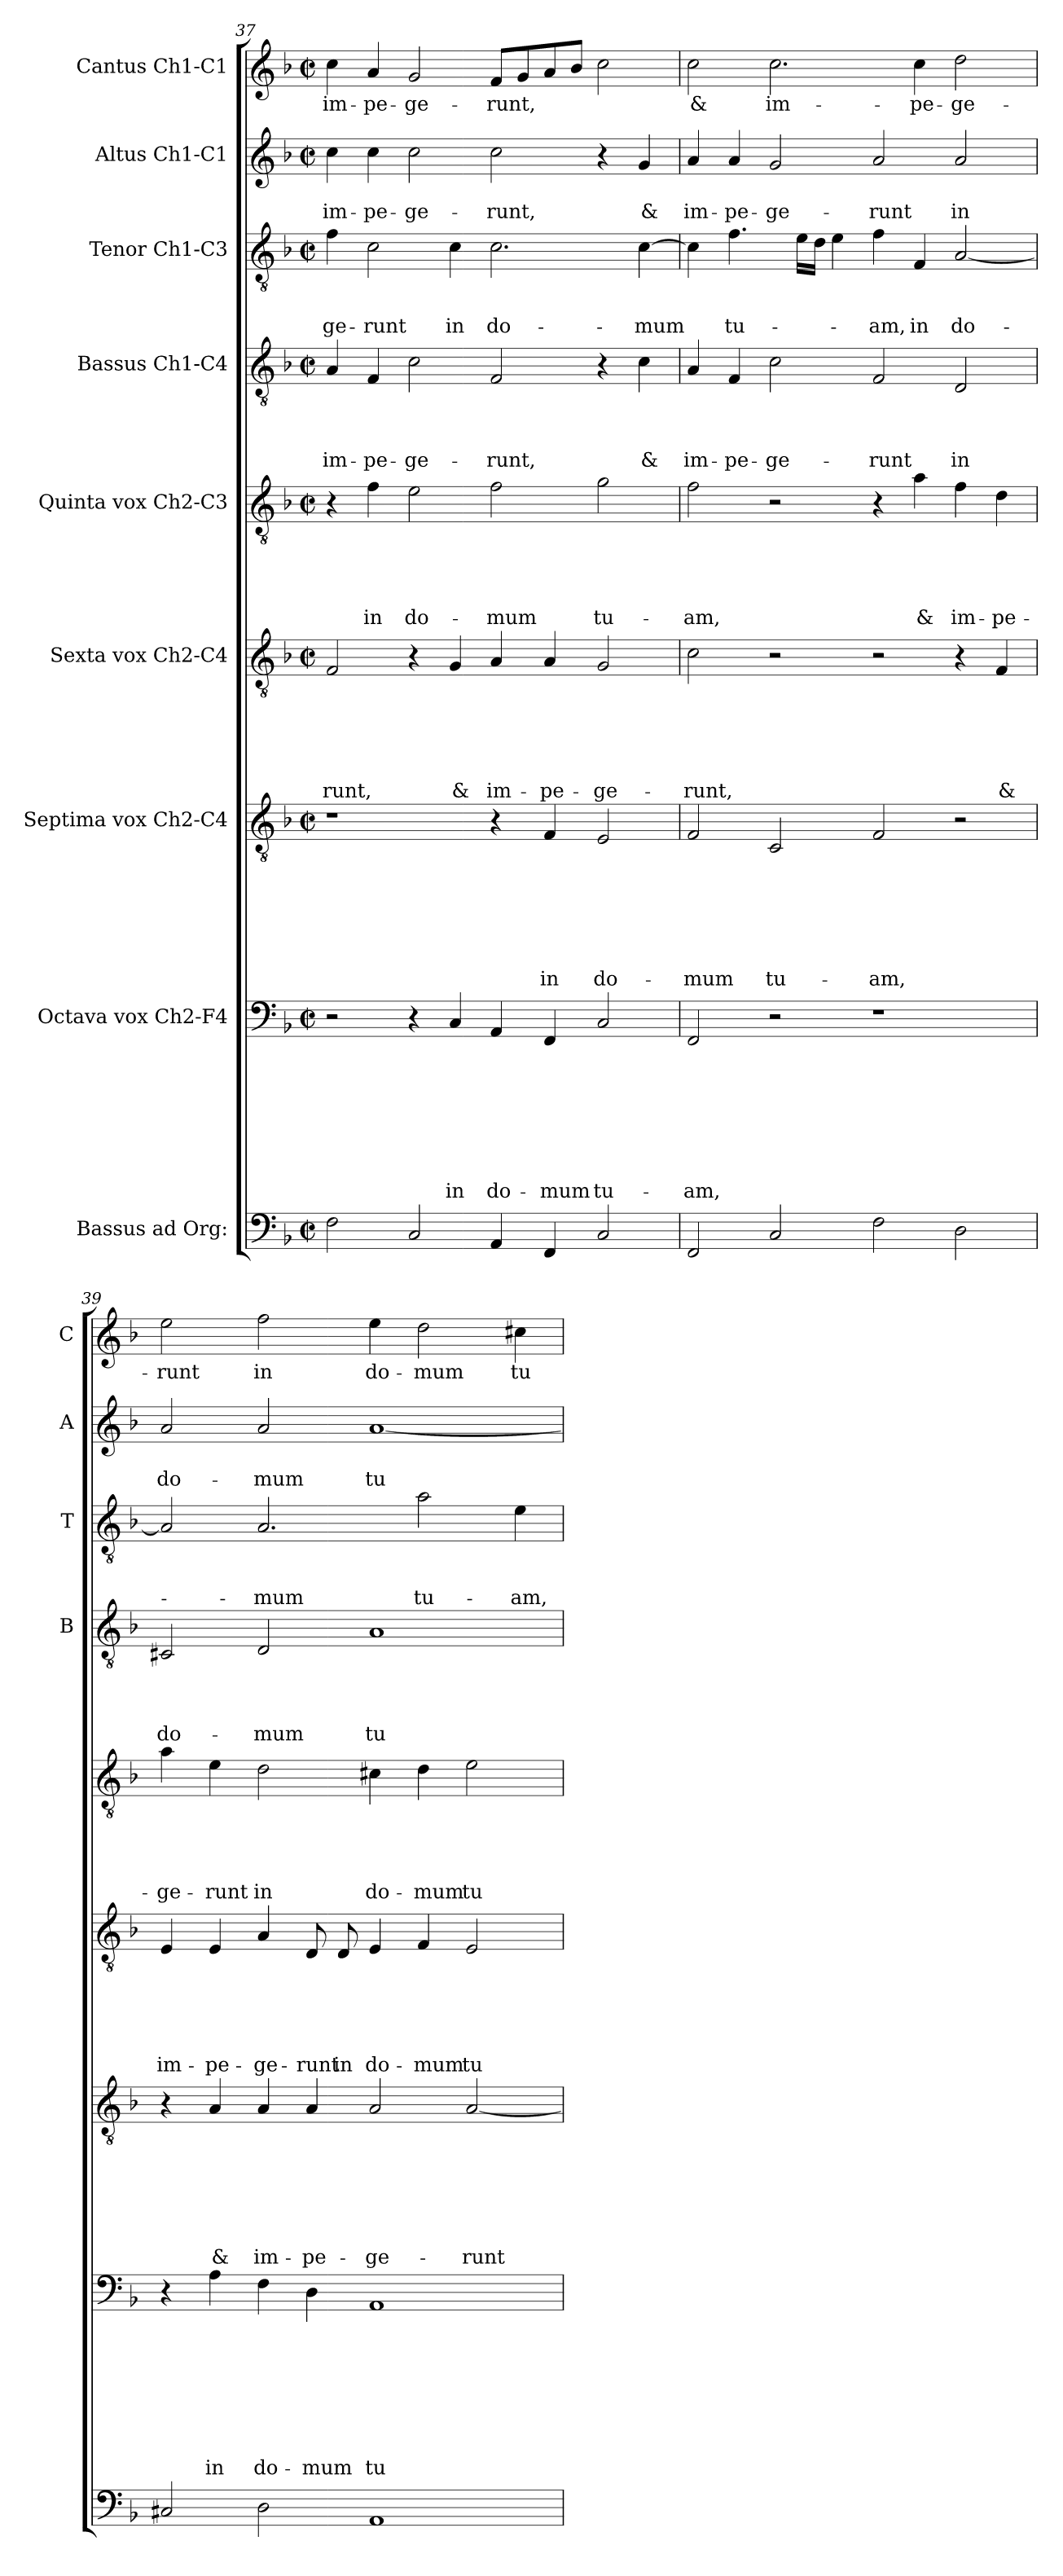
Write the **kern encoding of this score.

**kern	**kern	**text	**text	**text	**text	**text	**text	**text	**text	**kern	**text	**text	**text	**text	**text	**text	**text	**kern	**text	**text	**text	**text	**text	**text	**kern	**text	**text	**text	**text	**text	**kern	**text	**text	**text	**text	**kern	**text	**text	**text	**kern	**text	**text	**kern	**text
*part9	*part8	*part8	*part8	*part8	*part8	*part8	*part8	*part8	*part8	*part7	*part7	*part7	*part7	*part7	*part7	*part7	*part7	*part6	*part6	*part6	*part6	*part6	*part6	*part6	*part5	*part5	*part5	*part5	*part5	*part5	*part4	*part4	*part4	*part4	*part4	*part3	*part3	*part3	*part3	*part2	*part2	*part2	*part1	*part1
*staff9	*staff8	*staff8	*staff8	*staff8	*staff8	*staff8	*staff8	*staff8	*staff8	*staff7	*staff7	*staff7	*staff7	*staff7	*staff7	*staff7	*staff7	*staff6	*staff6	*staff6	*staff6	*staff6	*staff6	*staff6	*staff5	*staff5	*staff5	*staff5	*staff5	*staff5	*staff4	*staff4	*staff4	*staff4	*staff4	*staff3	*staff3	*staff3	*staff3	*staff2	*staff2	*staff2	*staff1	*staff1
*I"Bassus ad Org:	*I"Octava vox Ch2-F4	*	*	*	*	*	*	*	*	*I"Septima vox Ch2-C4	*	*	*	*	*	*	*	*I"Sexta vox Ch2-C4	*	*	*	*	*	*	*I"Quinta vox Ch2-C3	*	*	*	*	*	*I"Bassus Ch1-C4	*	*	*	*	*I"Tenor Ch1-C3	*	*	*	*I"Altus Ch1-C1	*	*	*I"Cantus Ch1-C1	*
*	*	*	*	*	*	*	*	*	*	*	*	*	*	*	*	*	*	*	*	*	*	*	*	*	*	*	*	*	*	*	*I'B	*	*	*	*	*I'T	*	*	*	*I'A	*	*	*I'C	*
*clefF4	*clefF4	*	*	*	*	*	*	*	*	*clefGv2	*	*	*	*	*	*	*	*clefGv2	*	*	*	*	*	*	*clefGv2	*	*	*	*	*	*clefGv2	*	*	*	*	*clefGv2	*	*	*	*clefG2	*	*	*clefG2	*
*k[b-]	*k[b-]	*	*	*	*	*	*	*	*	*k[b-]	*	*	*	*	*	*	*	*k[b-]	*	*	*	*	*	*	*k[b-]	*	*	*	*	*	*k[b-]	*	*	*	*	*k[b-]	*	*	*	*k[b-]	*	*	*k[b-]	*
*F:	*F:	*	*	*	*	*	*	*	*	*F:	*	*	*	*	*	*	*	*F:	*	*	*	*	*	*	*F:	*	*	*	*	*	*F:	*	*	*	*	*F:	*	*	*	*F:	*	*	*F:	*
*M2/2	*M2/2	*	*	*	*	*	*	*	*	*M2/2	*	*	*	*	*	*	*	*M2/2	*	*	*	*	*	*	*M2/2	*	*	*	*	*	*M2/2	*	*	*	*	*M2/2	*	*	*	*M2/2	*	*	*M2/2	*
*met(c|)	*met(c|)	*	*	*	*	*	*	*	*	*met(c|)	*	*	*	*	*	*	*	*met(c|)	*	*	*	*	*	*	*met(c|)	*	*	*	*	*	*met(c|)	*	*	*	*	*met(c|)	*	*	*	*met(c|)	*	*	*met(c|)	*
=37	=37	=37	=37	=37	=37	=37	=37	=37	=37	=37	=37	=37	=37	=37	=37	=37	=37	=37	=37	=37	=37	=37	=37	=37	=37	=37	=37	=37	=37	=37	=37	=37	=37	=37	=37	=37	=37	=37	=37	=37	=37	=37	=37	=37
!	!	!	!	!	!	!	!	!	!	!	!	!	!	!	!	!	!	!	!	!	!	!	!	!LO:LY:b	!	!	!	!	!	!	!	!	!	!	!LO:LY:b	!	!	!	!LO:LY:b	!	!	!LO:LY:b	!	!LO:LY:b
2F\	2r	.	.	.	.	.	.	.	.	1r	.	.	.	.	.	.	.	2F/	.	.	.	.	.	-runt,	4r	.	.	.	.	.	4A/	.	.	.	im-	4f\	.	.	-ge-	4cc\	.	im-	4cc\	im-
!	!	!	!	!	!	!	!	!	!	!	!	!	!	!	!	!	!	!	!	!	!	!	!	!	!	!	!	!	!	!LO:LY:b	!	!	!	!	!LO:LY:b	!	!	!	!LO:LY:b	!	!	!LO:LY:b	!	!LO:LY:b
.	.	.	.	.	.	.	.	.	.	.	.	.	.	.	.	.	.	.	.	.	.	.	.	.	4f\	.	.	.	.	in	4F/	.	.	.	-pe-	2c\	.	.	-runt	4cc\	.	-pe-	4a/	-pe-
!	!	!	!	!	!	!	!	!	!	!	!	!	!	!	!	!	!	!	!	!	!	!	!	!	!	!	!	!	!	!LO:LY:b	!	!	!	!	!LO:LY:b	!	!	!	!	!	!	!LO:LY:b	!	!LO:LY:b
2C/	4r	.	.	.	.	.	.	.	.	.	.	.	.	.	.	.	.	4r	.	.	.	.	.	.	2e\	.	.	.	.	do-	2c\	.	.	.	-ge-	.	.	.	.	2cc\	.	-ge-	2g/	-ge-
!	!	!	!	!	!	!	!	!	!LO:LY:b	!	!	!	!	!	!	!	!	!	!	!	!	!	!	!LO:LY:b	!	!	!	!	!	!	!	!	!	!	!	!	!	!	!LO:LY:b	!	!	!	!	!
.	4C/	.	.	.	.	.	.	.	in	.	.	.	.	.	.	.	.	4G/	.	.	.	.	.	&	.	.	.	.	.	.	.	.	.	.	.	4c\	.	.	in	.	.	.	.	.
!	!	!	!	!	!	!	!	!	!LO:LY:b	!	!	!	!	!	!	!	!	!	!	!	!	!	!	!LO:LY:b	!	!	!	!	!	!LO:LY:b	!	!	!	!	!LO:LY:b	!	!	!	!LO:LY:b	!	!	!LO:LY:b	!	!LO:LY:b
4AA/	4AA/	.	.	.	.	.	.	.	do-	4r	.	.	.	.	.	.	.	4A/	.	.	.	.	.	im-	2f\	.	.	.	.	-mum	2F/	.	.	.	-runt,	2.c\	.	.	do-	2cc\	.	-runt,	8f/L	-runt,
.	.	.	.	.	.	.	.	.	.	.	.	.	.	.	.	.	.	.	.	.	.	.	.	.	.	.	.	.	.	.	.	.	.	.	.	.	.	.	.	.	.	.	8g/	.
!	!	!	!	!	!	!	!	!	!LO:LY:b	!	!	!	!	!	!	!	!LO:LY:b	!	!	!	!	!	!	!LO:LY:b	!	!	!	!	!	!	!	!	!	!	!	!	!	!	!	!	!	!	!	!
4FF/	4FF/	.	.	.	.	.	.	.	-mum	4F/	.	.	.	.	.	.	in	4A/	.	.	.	.	.	-pe-	.	.	.	.	.	.	.	.	.	.	.	.	.	.	.	.	.	.	8a/	.
.	.	.	.	.	.	.	.	.	.	.	.	.	.	.	.	.	.	.	.	.	.	.	.	.	.	.	.	.	.	.	.	.	.	.	.	.	.	.	.	.	.	.	8b-/J	.
!	!	!	!	!	!	!	!	!	!LO:LY:b	!	!	!	!	!	!	!	!LO:LY:b	!	!	!	!	!	!	!LO:LY:b	!	!	!	!	!	!LO:LY:b	!	!	!	!	!	!	!	!	!	!	!	!	!	!
2C/	2C/	.	.	.	.	.	.	.	tu-	2E/	.	.	.	.	.	.	do-	2G/	.	.	.	.	.	-ge-	2g\	.	.	.	.	tu-	4r	.	.	.	.	.	.	.	.	4r	.	.	2cc\	.
!	!	!	!	!	!	!	!	!	!	!	!	!	!	!	!	!	!	!	!	!	!	!	!	!	!	!	!	!	!	!	!	!	!	!	!LO:LY:b	!	!	!	!LO:LY:b	!	!	!LO:LY:b	!	!
.	.	.	.	.	.	.	.	.	.	.	.	.	.	.	.	.	.	.	.	.	.	.	.	.	.	.	.	.	.	.	4c\	.	.	.	&	[4c\	.	.	-mum	4g/	.	&	.	.
=38	=38	=38	=38	=38	=38	=38	=38	=38	=38	=38	=38	=38	=38	=38	=38	=38	=38	=38	=38	=38	=38	=38	=38	=38	=38	=38	=38	=38	=38	=38	=38	=38	=38	=38	=38	=38	=38	=38	=38	=38	=38	=38	=38	=38
!	!	!	!	!	!	!	!	!	!LO:LY:b	!	!	!	!	!	!	!	!LO:LY:b	!	!	!	!	!	!	!LO:LY:b	!	!	!	!	!	!LO:LY:b	!	!	!	!	!LO:LY:b	!	!	!	!	!	!	!LO:LY:b	!	!LO:LY:b
2FF/	2FF/	.	.	.	.	.	.	.	-am,	2F/	.	.	.	.	.	.	-mum	2c\	.	.	.	.	.	-runt,	2f\	.	.	.	.	-am,	4A/	.	.	.	im-	4c\]	.	.	.	4a/	.	im-	2cc\	&
!	!	!	!	!	!	!	!	!	!	!	!	!	!	!	!	!	!	!	!	!	!	!	!	!	!	!	!	!	!	!	!	!	!	!	!LO:LY:b	!	!	!	!LO:LY:b	!	!	!LO:LY:b	!	!
.	.	.	.	.	.	.	.	.	.	.	.	.	.	.	.	.	.	.	.	.	.	.	.	.	.	.	.	.	.	.	4F/	.	.	.	-pe-	4.f\	.	.	tu-	4a/	.	-pe-	.	.
!	!	!	!	!	!	!	!	!	!	!	!	!	!	!	!	!	!LO:LY:b	!	!	!	!	!	!	!	!	!	!	!	!	!	!	!	!	!	!LO:LY:b	!	!	!	!	!	!	!LO:LY:b	!	!LO:LY:b
2C/	2r	.	.	.	.	.	.	.	.	2C/	.	.	.	.	.	.	tu-	2r	.	.	.	.	.	.	2r	.	.	.	.	.	2c\	.	.	.	-ge-	.	.	.	.	2g/	.	-ge-	2.cc\	im-
.	.	.	.	.	.	.	.	.	.	.	.	.	.	.	.	.	.	.	.	.	.	.	.	.	.	.	.	.	.	.	.	.	.	.	.	16e\LL	.	.	.	.	.	.	.	.
.	.	.	.	.	.	.	.	.	.	.	.	.	.	.	.	.	.	.	.	.	.	.	.	.	.	.	.	.	.	.	.	.	.	.	.	16d\JJ	.	.	.	.	.	.	.	.
.	.	.	.	.	.	.	.	.	.	.	.	.	.	.	.	.	.	.	.	.	.	.	.	.	.	.	.	.	.	.	.	.	.	.	.	4e\	.	.	.	.	.	.	.	.
!	!	!	!	!	!	!	!	!	!	!	!	!	!	!	!	!	!LO:LY:b	!	!	!	!	!	!	!	!	!	!	!	!	!	!	!	!	!	!LO:LY:b	!	!	!	!LO:LY:b	!	!	!LO:LY:b	!	!
2F\	1r	.	.	.	.	.	.	.	.	2F/	.	.	.	.	.	.	-am,	2r	.	.	.	.	.	.	4r	.	.	.	.	.	2F/	.	.	.	-runt	4f\	.	.	-am,	2a/	.	-runt	.	.
!	!	!	!	!	!	!	!	!	!	!	!	!	!	!	!	!	!	!	!	!	!	!	!	!	!	!	!	!	!	!LO:LY:b	!	!	!	!	!	!	!	!	!LO:LY:b	!	!	!	!	!LO:LY:b
.	.	.	.	.	.	.	.	.	.	.	.	.	.	.	.	.	.	.	.	.	.	.	.	.	4a\	.	.	.	.	&	.	.	.	.	.	4F/	.	.	in	.	.	.	4cc\	-pe-
!	!	!	!	!	!	!	!	!	!	!	!	!	!	!	!	!	!	!	!	!	!	!	!	!	!	!	!	!	!	!LO:LY:b	!	!	!	!	!LO:LY:b	!	!	!	!LO:LY:b	!	!	!LO:LY:b	!	!LO:LY:b
2D\	.	.	.	.	.	.	.	.	.	2r	.	.	.	.	.	.	.	4r	.	.	.	.	.	.	4f\	.	.	.	.	im-	2D/	.	.	.	in	[2A/	.	.	do-	2a/	.	in	2dd\	-ge-
!	!	!	!	!	!	!	!	!	!	!	!	!	!	!	!	!	!	!	!	!	!	!	!	!LO:LY:b	!	!	!	!	!	!LO:LY:b	!	!	!	!	!	!	!	!	!	!	!	!	!	!
.	.	.	.	.	.	.	.	.	.	.	.	.	.	.	.	.	.	4F/	.	.	.	.	.	&	4d\	.	.	.	.	-pe-	.	.	.	.	.	.	.	.	.	.	.	.	.	.
!!LO:PB:g=z
=39	=39	=39	=39	=39	=39	=39	=39	=39	=39	=39	=39	=39	=39	=39	=39	=39	=39	=39	=39	=39	=39	=39	=39	=39	=39	=39	=39	=39	=39	=39	=39	=39	=39	=39	=39	=39	=39	=39	=39	=39	=39	=39	=39	=39
!	!	!	!	!	!	!	!	!	!	!	!	!	!	!	!	!	!	!	!	!	!	!	!	!LO:LY:b	!	!	!	!	!	!LO:LY:b	!	!	!	!	!LO:LY:b	!	!	!	!	!	!	!LO:LY:b	!	!LO:LY:b
2C#X/	4r	.	.	.	.	.	.	.	.	4r	.	.	.	.	.	.	.	4E/	.	.	.	.	.	im-	4a\	.	.	.	.	-ge-	2C#X/	.	.	.	do-	2A/]	.	.	.	2a/	.	do-	2ee\	-runt
!	!	!	!	!	!	!	!	!	!LO:LY:b	!	!	!	!	!	!	!	!LO:LY:b	!	!	!	!	!	!	!LO:LY:b	!	!	!	!	!	!LO:LY:b	!	!	!	!	!	!	!	!	!	!	!	!	!	!
.	4A\	.	.	.	.	.	.	.	in	4A/	.	.	.	.	.	.	&	4E/	.	.	.	.	.	-pe-	4e\	.	.	.	.	-runt	.	.	.	.	.	.	.	.	.	.	.	.	.	.
!	!	!	!	!	!	!	!	!	!LO:LY:b	!	!	!	!	!	!	!	!LO:LY:b	!	!	!	!	!	!	!LO:LY:b	!	!	!	!	!	!LO:LY:b	!	!	!	!	!LO:LY:b	!	!	!	!LO:LY:b	!	!	!LO:LY:b	!	!LO:LY:b
2D\	4F\	.	.	.	.	.	.	.	do-	4A/	.	.	.	.	.	.	im-	4A/	.	.	.	.	.	-ge-	2d\	.	.	.	.	in	2D/	.	.	.	-mum	2.A/	.	.	-mum	2a/	.	-mum	2ff\	in
!	!	!	!	!	!	!	!	!	!LO:LY:b	!	!	!	!	!	!	!	!LO:LY:b	!	!	!	!	!	!	!LO:LY:b	!	!	!	!	!	!	!	!	!	!	!	!	!	!	!	!	!	!	!	!
.	4D\	.	.	.	.	.	.	.	-mum	4A/	.	.	.	.	.	.	-pe-	8D/	.	.	.	.	.	-runt	.	.	.	.	.	.	.	.	.	.	.	.	.	.	.	.	.	.	.	.
!	!	!	!	!	!	!	!	!	!	!	!	!	!	!	!	!	!	!	!	!	!	!	!	!LO:LY:b	!	!	!	!	!	!	!	!	!	!	!	!	!	!	!	!	!	!	!	!
.	.	.	.	.	.	.	.	.	.	.	.	.	.	.	.	.	.	8D/	.	.	.	.	.	in	.	.	.	.	.	.	.	.	.	.	.	.	.	.	.	.	.	.	.	.
!	!	!	!	!	!	!	!	!	!LO:LY:b	!	!	!	!	!	!	!	!LO:LY:b	!	!	!	!	!	!	!LO:LY:b	!	!	!	!	!	!LO:LY:b	!	!	!	!	!LO:LY:b	!	!	!	!	!	!	!LO:LY:b	!	!LO:LY:b
1AA	1AA	.	.	.	.	.	.	.	tu-	2A/	.	.	.	.	.	.	-ge-	4E/	.	.	.	.	.	do-	4c#X\	.	.	.	.	do-	1A	.	.	.	tu-	.	.	.	.	[1a	.	tu-	4ee\	do-
!	!	!	!	!	!	!	!	!	!	!	!	!	!	!	!	!	!	!	!	!	!	!	!	!LO:LY:b	!	!	!	!	!	!LO:LY:b	!	!	!	!	!	!	!	!	!LO:LY:b	!	!	!	!	!LO:LY:b
.	.	.	.	.	.	.	.	.	.	.	.	.	.	.	.	.	.	4F/	.	.	.	.	.	-mum	4d\	.	.	.	.	-mum	.	.	.	.	.	2a\	.	.	tu-	.	.	.	2dd\	-mum
!	!	!	!	!	!	!	!	!	!	!	!	!	!	!	!	!	!LO:LY:b	!	!	!	!	!	!	!LO:LY:b	!	!	!	!	!	!LO:LY:b	!	!	!	!	!	!	!	!	!	!	!	!	!	!
.	.	.	.	.	.	.	.	.	.	[2A/	.	.	.	.	.	.	-runt	2E/	.	.	.	.	.	tu-	2e\	.	.	.	.	tu-	.	.	.	.	.	.	.	.	.	.	.	.	.	.
!	!	!	!	!	!	!	!	!	!	!	!	!	!	!	!	!	!	!	!	!	!	!	!	!	!	!	!	!	!	!	!	!	!	!	!	!	!	!	!LO:LY:b	!	!	!	!	!LO:LY:b
.	.	.	.	.	.	.	.	.	.	.	.	.	.	.	.	.	.	.	.	.	.	.	.	.	.	.	.	.	.	.	.	.	.	.	.	4e\	.	.	-am,	.	.	.	4cc#X\	tu-
=	=	=	=	=	=	=	=	=	=	=	=	=	=	=	=	=	=	=	=	=	=	=	=	=	=	=	=	=	=	=	=	=	=	=	=	=	=	=	=	=	=	=	=	=
*-	*-	*-	*-	*-	*-	*-	*-	*-	*-	*-	*-	*-	*-	*-	*-	*-	*-	*-	*-	*-	*-	*-	*-	*-	*-	*-	*-	*-	*-	*-	*-	*-	*-	*-	*-	*-	*-	*-	*-	*-	*-	*-	*-	*-
